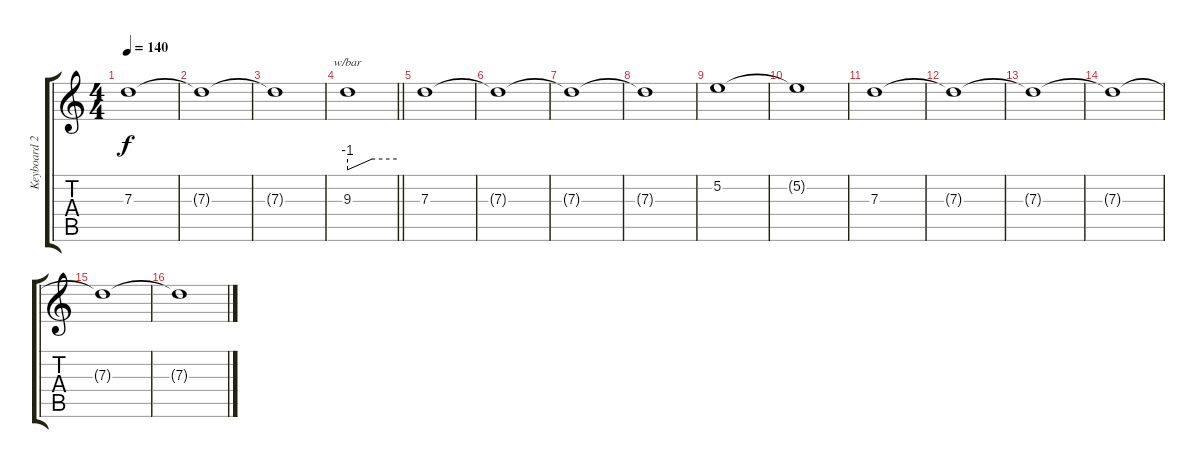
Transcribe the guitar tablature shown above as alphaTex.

\track ("Keyboard 2" "Keyboard 2") {instrument pad8sweep}
\staff {score tabs}
\tuning (E5 B4 G4 D4 A3 E3) {hide}
\ts (4 4)
\tempo 140
\clef g2
\ks c
7.3.1{dy f} |
7.3{t}.1 |
7.3{t}.1 |
\barLineRight lightlight
9.3.1{tbe (custom default 0 -4 30 0 60 0)} |
\section ("" "")
7.3.1 |
7.3{t}.1 |
7.3{t}.1 |
7.3{t}.1 |
5.2.1 |
5.2{t}.1 |
7.3.1 |
7.3{t}.1 |
7.3{t}.1 |
7.3{t}.1 |
7.3{t}.1 |
7.3{t}.1
